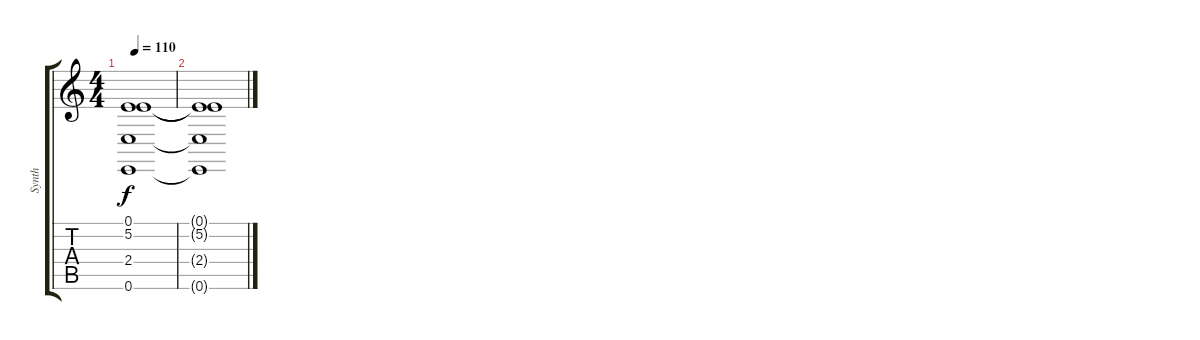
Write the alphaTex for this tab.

\track ("Synth" "Synth") {instrument stringensemble1}
\staff {score tabs}
\tuning (E4 B3 G3 D3 A2 E2) {hide}
\ts (4 4)
\tempo 110
\clef g2
\ks c
(0.1 5.2{t} 2.4 0.6{t}).1{dy f} |
(0.1{t} 5.2{t} 2.4{t} 0.6{t}).1
